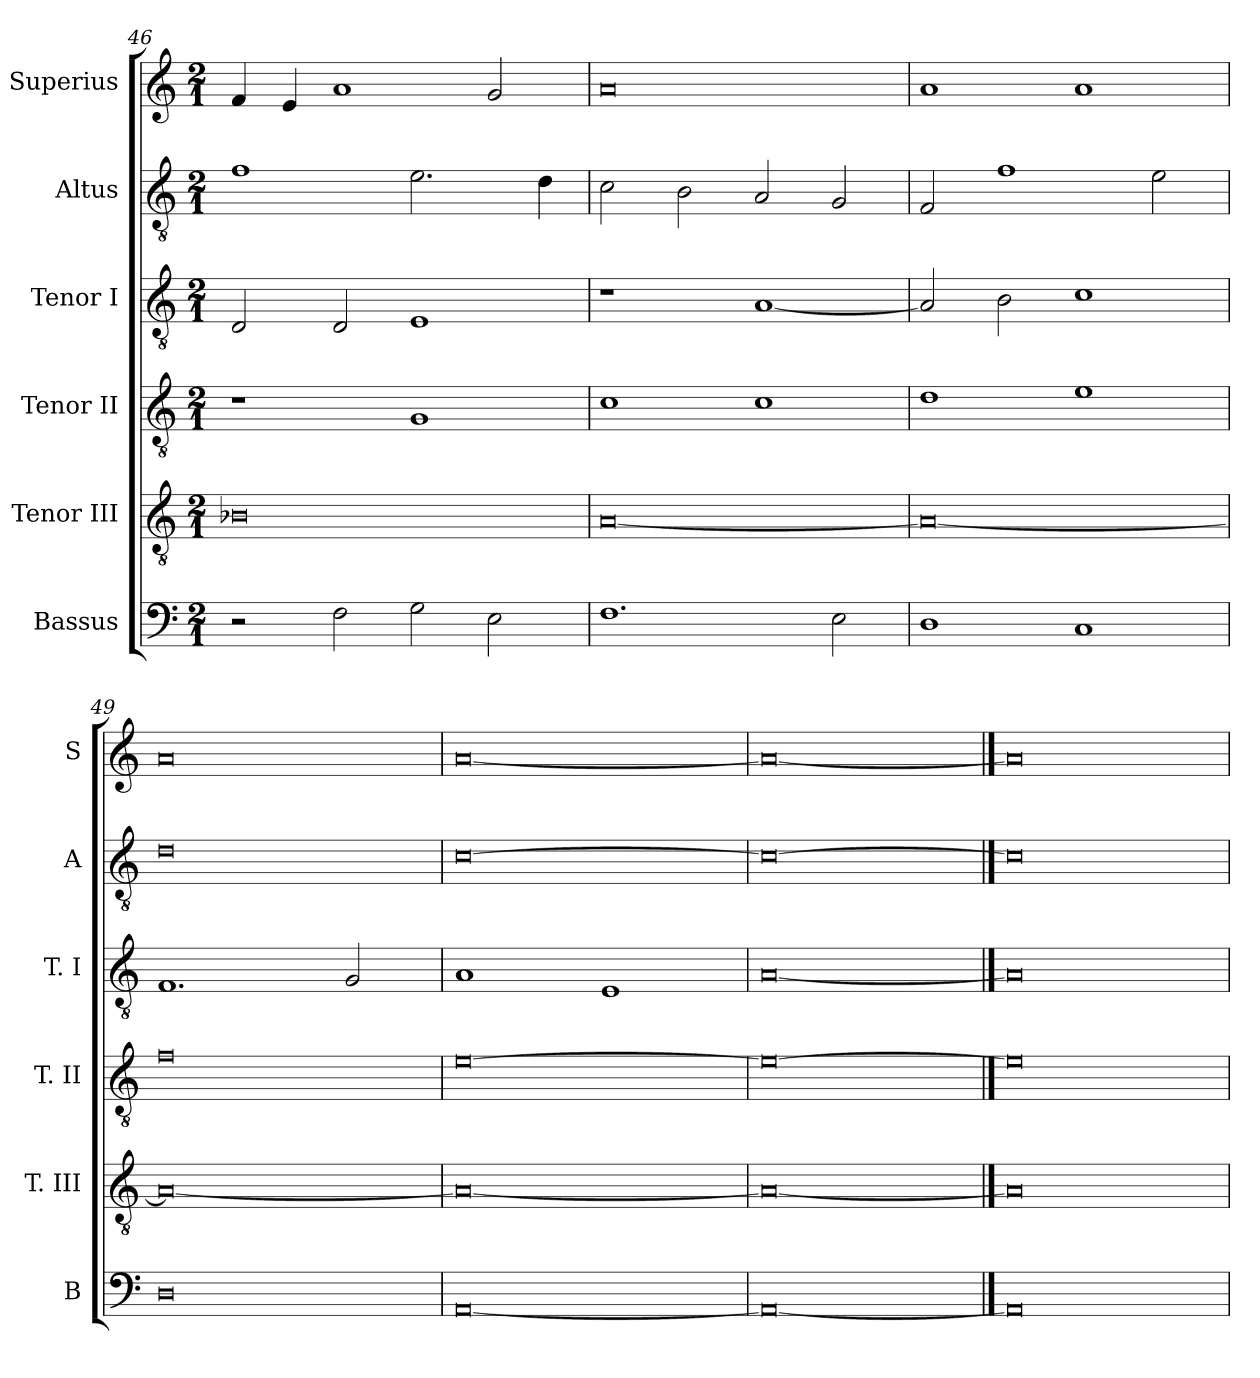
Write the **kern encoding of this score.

**kern	**kern	**kern	**kern	**kern	**kern
*part6	*part5	*part4	*part3	*part2	*part1
*staff6	*staff5	*staff4	*staff3	*staff2	*staff1
*I"Bassus	*I"Tenor III	*I"Tenor II	*I"Tenor I	*I"Altus	*I"Superius
*I'B	*I'T. III	*I'T. II	*I'T. I	*I'A	*I'S
*clefF4	*clefGv2	*clefGv2	*clefGv2	*clefGv2	*clefG2
*k[]	*k[]	*k[]	*k[]	*k[]	*k[]
*C:	*C:	*C:	*C:	*C:	*C:
*M2/1	*M2/1	*M2/1	*M2/1	*M2/1	*M2/1
=46	=46	=46	=46	=46	=46
2r	0B-X	1r	2D	1f	4f
.	.	.	.	.	4e
2F	.	.	2D	.	1a
2G	.	1G	1E	2.e	.
2E	.	.	.	.	2g
.	.	.	.	4d	.
=47	=47	=47	=47	=47	=47
1.F	[0A	1c	1r	2c	0a
.	.	.	.	2B	.
.	.	1c	[1A	2A	.
2E	.	.	.	2G	.
=48	=48	=48	=48	=48	=48
1D	0A_	1d	2A]	2F	1a
.	.	.	2B	1f	.
1C	.	1e	1c	.	1a
.	.	.	.	2e	.
=49	=49	=49	=49	=49	=49
0D	0A_	0f	1.F	0d	0a
.	.	.	2G	.	.
=50	=50	=50	=50	=50	=50
[0AA	0A_	[0e	1A	[0c	[0a
.	.	.	1E	.	.
=51	=51	=51	=51	=51	=51
0AA_	0A_	0e_	[0A	0c_	0a_
==52	==52	==52	==52	==52	==52
0AA]	0A]	0e]	0A]	0c]	0a]
=	=	=	=	=	=
*-	*-	*-	*-	*-	*-
